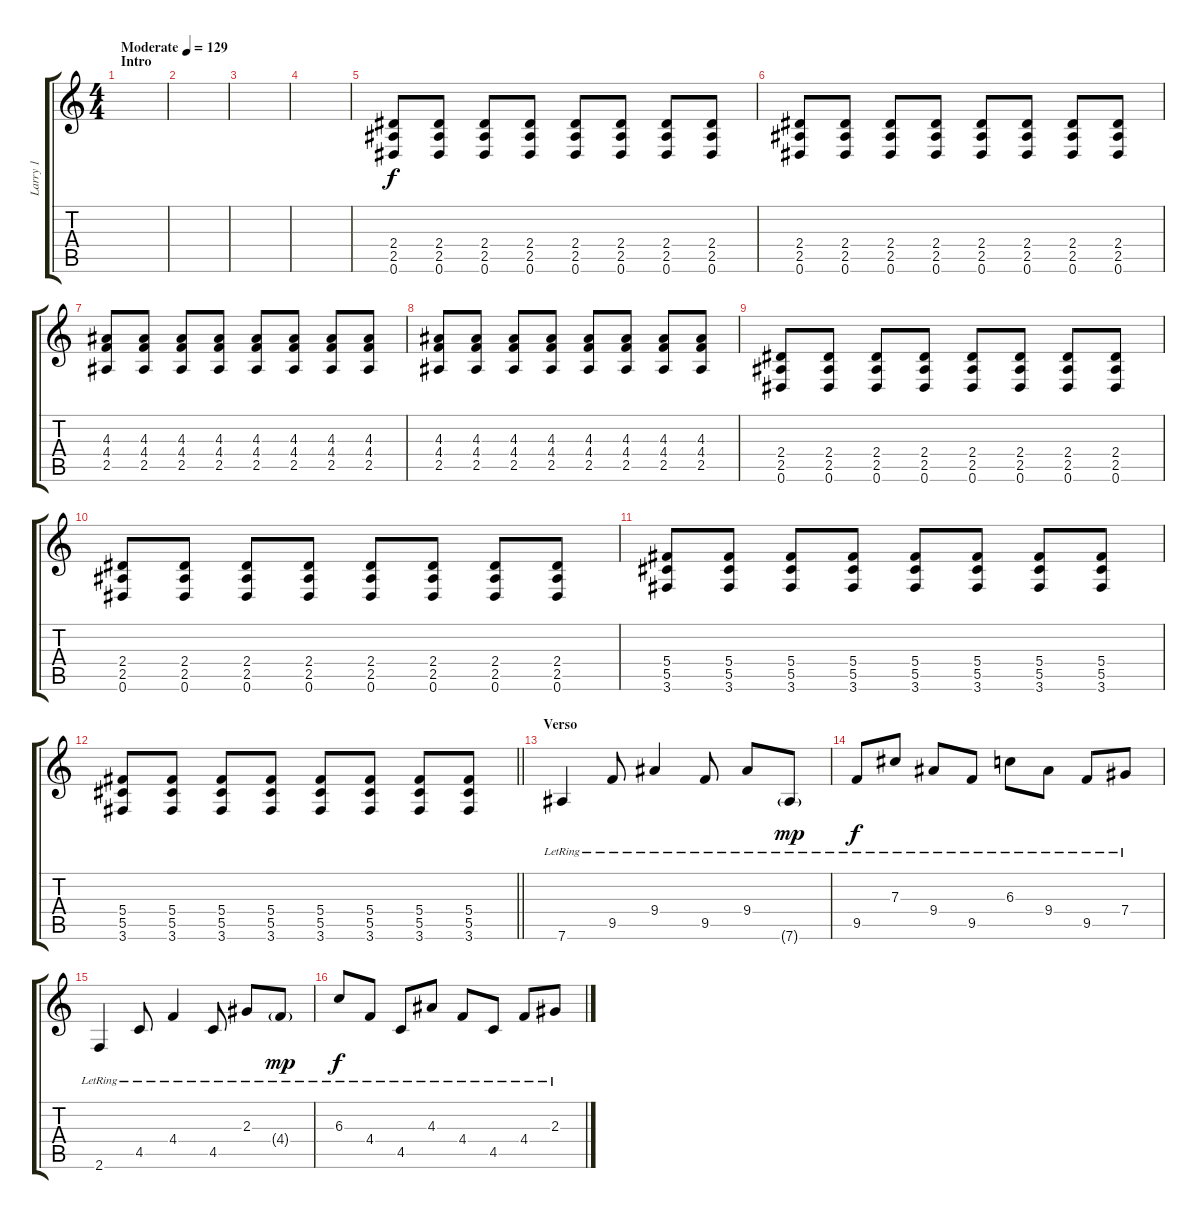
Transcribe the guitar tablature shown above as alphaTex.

\track ("Larry 1" "Larry 1") {instrument distortionguitar}
\staff {score tabs}
\tuning (Eb4 Bb3 Gb3 Db3 Ab2 Eb2) {hide}
\ts (4 4)
\section ("" "Intro")
\tempo (129 "Moderate")
\clef g2
\ks c
|
|
|
|
(2.4 2.5 0.6).8 (2.4 2.5 0.6).8 (2.4 2.5 0.6).8 (2.4 2.5 0.6).8 (2.4 2.5 0.6).8 (2.4 2.5 0.6).8 (2.4 2.5 0.6).8 (2.4 2.5 0.6).8 |
(2.4 2.5 0.6).8 (2.4 2.5 0.6).8 (2.4 2.5 0.6).8 (2.4 2.5 0.6).8 (2.4 2.5 0.6).8 (2.4 2.5 0.6).8 (2.4 2.5 0.6).8 (2.4 2.5 0.6).8 |
(4.3 4.4 2.5).8 (4.3 4.4 2.5).8 (4.3 4.4 2.5).8 (4.3 4.4 2.5).8 (4.3 4.4 2.5).8 (4.3 4.4 2.5).8 (4.3 4.4 2.5).8 (4.3 4.4 2.5).8 |
(4.3 4.4 2.5).8 (4.3 4.4 2.5).8 (4.3 4.4 2.5).8 (4.3 4.4 2.5).8 (4.3 4.4 2.5).8 (4.3 4.4 2.5).8 (4.3 4.4 2.5).8 (4.3 4.4 2.5).8 |
(2.4 2.5 0.6).8 (2.4 2.5 0.6).8 (2.4 2.5 0.6).8 (2.4 2.5 0.6).8 (2.4 2.5 0.6).8 (2.4 2.5 0.6).8 (2.4 2.5 0.6).8 (2.4 2.5 0.6).8 |
(2.4 2.5 0.6).8 (2.4 2.5 0.6).8 (2.4 2.5 0.6).8 (2.4 2.5 0.6).8 (2.4 2.5 0.6).8 (2.4 2.5 0.6).8 (2.4 2.5 0.6).8 (2.4 2.5 0.6).8 |
(5.4 5.5 3.6).8 (5.4 5.5 3.6).8 (5.4 5.5 3.6).8 (5.4 5.5 3.6).8 (5.4 5.5 3.6).8 (5.4 5.5 3.6).8 (5.4 5.5 3.6).8 (5.4 5.5 3.6).8 |
\barLineRight lightlight
(5.4 5.5 3.6).8 (5.4 5.5 3.6).8 (5.4 5.5 3.6).8 (5.4 5.5 3.6).8 (5.4 5.5 3.6).8 (5.4 5.5 3.6).8 (5.4 5.5 3.6).8 (5.4 5.5 3.6).8 |
\section ("" "Verso")
7.6{lr}.4{instrument electricguitarclean} 9.5{lr}.8 9.4{lr}.4 9.5{lr}.8 9.4{lr}.8 7.6{g lr}.8{dy mp} |
9.5{lr}.8{dy f} 7.3{lr}.8 9.4{lr}.8 9.5{lr}.8 6.3{lr}.8 9.4{lr}.8 9.5{lr}.8 7.4{lr}.8 |
2.6{lr}.4 4.5{lr}.8 4.4{lr}.4 4.5{lr}.8 2.3{lr}.8 4.4{g lr}.8{dy mp} |
6.3{lr}.8{dy f} 4.4{lr}.8 4.5{lr}.8 4.3{lr}.8 4.4{lr}.8 4.5{lr}.8 4.4{lr}.8 2.3{lr}.8
